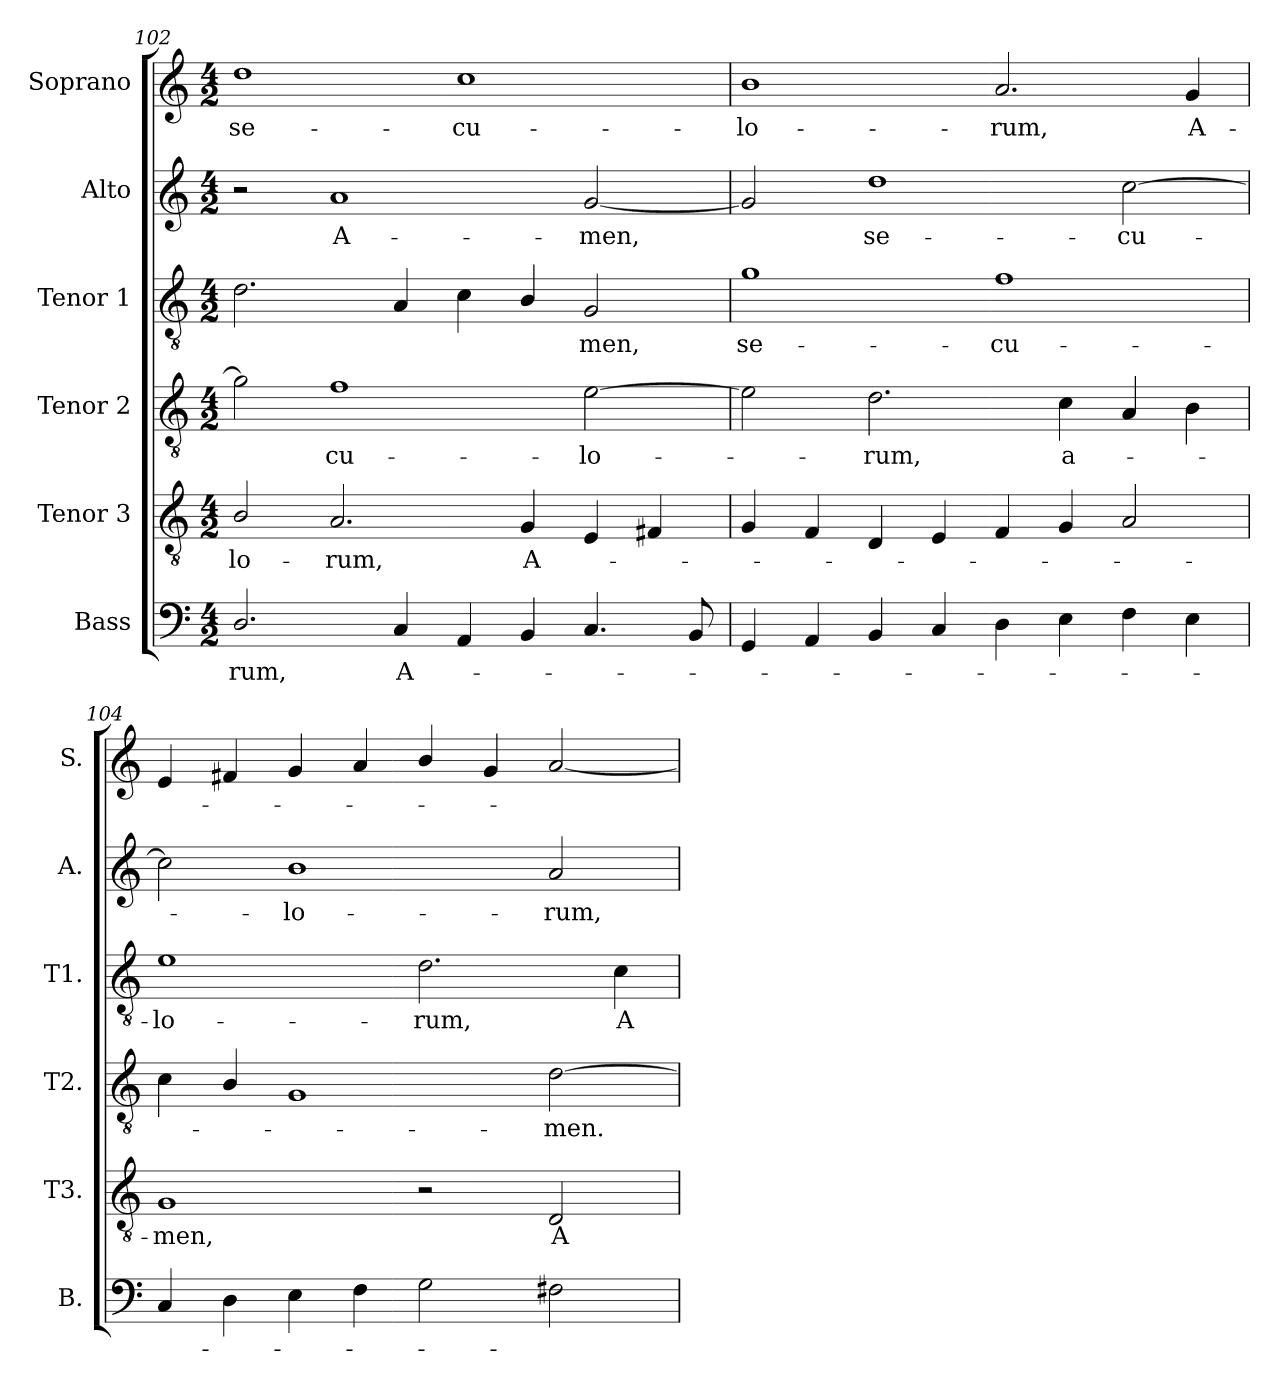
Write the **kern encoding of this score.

**kern	**text	**kern	**text	**kern	**text	**kern	**text	**kern	**text	**kern	**text
*part6	*part6	*part5	*part5	*part4	*part4	*part3	*part3	*part2	*part2	*part1	*part1
*staff6	*staff6	*staff5	*staff5	*staff4	*staff4	*staff3	*staff3	*staff2	*staff2	*staff1	*staff1
*I"Bass	*	*I"Tenor 3	*	*I"Tenor 2	*	*I"Tenor 1	*	*I"Alto	*	*I"Soprano	*
*I'B.	*	*I'T3.	*	*I'T2.	*	*I'T1.	*	*I'A.	*	*I'S.	*
*clefF4	*	*clefGv2	*	*clefGv2	*	*clefGv2	*	*clefG2	*	*clefG2	*
*	*	*ITrd7c12	*	*ITrd7c12	*	*ITrd7c12	*	*	*	*	*
*k[]	*	*k[]	*	*k[]	*	*k[]	*	*k[]	*	*k[]	*
*C:	*	*C:	*	*C:	*	*C:	*	*C:	*	*C:	*
*M4/2	*	*M4/2	*	*M4/2	*	*M4/2	*	*M4/2	*	*M4/2	*
=102	=102	=102	=102	=102	=102	=102	=102	=102	=102	=102	=102
!	!LO:LY:b:color=#000000	!	!	!	!	!	!	!	!	!	!
!	!	!	!LO:LY:b:color=#000000	!	!	!	!	!	!	!	!
!	!	!	!	!	!	!	!	!	!	!	!LO:LY:b:color=#000000
2.Di/	-rum,	2BBi/	-lo-	2Gi\]	.	2.Di\	.	2r	.	1ddi	se-
!	!	!	!LO:LY:b:color=#000000	!	!	!	!	!	!	!	!
!	!	!	!	!	!LO:LY:b:color=#000000	!	!	!	!	!	!
!	!	!	!	!	!	!	!	!	!LO:LY:b:color=#000000	!	!
.	.	2.AAi/	-rum,	1Fi	-cu-	.	.	1ai	A-	.	.
!	!LO:LY:b:color=#000000	!	!	!	!	!	!	!	!	!	!
4Ci/	A-	.	.	.	.	4AAi/	.	.	.	.	.
!	!	!	!	!	!	!	!	!	!	!	!LO:LY:b:color=#000000
4AAi/	.	.	.	.	.	4Ci\	.	.	.	1cci	-cu-
!	!	!	!LO:LY:b:color=#000000	!	!	!	!	!	!	!	!
4BBi/	.	4GGi/	A-	.	.	4BBi/	.	.	.	.	.
!	!	!	!	!	!LO:LY:b:color=#000000	!	!	!	!	!	!
!	!	!	!	!	!	!	!LO:LY:b:color=#000000	!	!	!	!
!	!	!	!	!	!	!	!	!	!LO:LY:b:color=#000000	!	!
4.Ci/	.	4EEi/	.	[2Ei\	-lo-	2GGi/	-men,	[2gi/	-men,	.	.
.	.	4FF#Xi/	.	.	.	.	.	.	.	.	.
8BBi/	.	.	.	.	.	.	.	.	.	.	.
!!LO:PB:g=z
=103	=103	=103	=103	=103	=103	=103	=103	=103	=103	=103	=103
!	!	!	!	!	!	!	!LO:LY:b:color=#000000	!	!	!	!
!	!	!	!	!	!	!	!	!	!	!	!LO:LY:b:color=#000000
4GGi/	.	4GGi/	.	2Ei\]	.	1Gi	se-	2gi/]	.	1bi	-lo-
4AAi/	.	4FFi/	.	.	.	.	.	.	.	.	.
!	!	!	!	!	!LO:LY:b:color=#000000	!	!	!	!	!	!
!	!	!	!	!	!	!	!	!	!LO:LY:b:color=#000000	!	!
4BBi/	.	4DDi/	.	2.Di\	-rum,	.	.	1ddi	se-	.	.
4Ci/	.	4EEi/	.	.	.	.	.	.	.	.	.
!	!	!	!	!	!	!	!LO:LY:b:color=#000000	!	!	!	!
!	!	!	!	!	!	!	!	!	!	!	!LO:LY:b:color=#000000
4Di\	.	4FFi/	.	.	.	1Fi	-cu-	.	.	2.ai/	-rum,
!	!	!	!	!	!LO:LY:b:color=#000000	!	!	!	!	!	!
4Ei\	.	4GGi/	.	4Ci\	a-	.	.	.	.	.	.
!	!	!	!	!	!	!	!	!	!LO:LY:b:color=#000000	!	!
4Fi\	.	2AAi/	.	4AAi/	.	.	.	[2cci\	-cu-	.	.
!	!	!	!	!	!	!	!	!	!	!	!LO:LY:b:color=#000000
4Ei\	.	.	.	4BBi\	.	.	.	.	.	4gi/	A-
=104	=104	=104	=104	=104	=104	=104	=104	=104	=104	=104	=104
!	!	!	!LO:LY:b:color=#000000	!	!	!	!	!	!	!	!
!	!	!	!	!	!	!	!LO:LY:b:color=#000000	!	!	!	!
4Ci/	.	1GGi	-men,	4Ci\	.	1Ei	-lo-	2cci\]	.	4ei/	.
4Di\	.	.	.	4BBi/	.	.	.	.	.	4f#Xi/	.
!	!	!	!	!	!	!	!	!	!LO:LY:b:color=#000000	!	!
4Ei\	.	.	.	1GGi	.	.	.	1bi	-lo-	4gi/	.
4Fi\	.	.	.	.	.	.	.	.	.	4ai/	.
!	!	!	!	!	!	!	!LO:LY:b:color=#000000	!	!	!	!
2Gi\	.	2r	.	.	.	2.Di\	-rum,	.	.	4bi/	.
.	.	.	.	.	.	.	.	.	.	4gi/	.
!	!	!	!LO:LY:b:color=#000000	!	!	!	!	!	!	!	!
!	!	!	!	!	!LO:LY:b:color=#000000	!	!	!	!	!	!
!	!	!	!	!	!	!	!	!	!LO:LY:b:color=#000000	!	!
2F#Xi\	.	2DDi/	A-	[2Di\	-men.	.	.	2ai/	-rum,	[2ai/	.
!	!	!	!	!	!	!	!LO:LY:b:color=#000000	!	!	!	!
.	.	.	.	.	.	4Ci\	A-	.	.	.	.
=	=	=	=	=	=	=	=	=	=	=	=
*-	*-	*-	*-	*-	*-	*-	*-	*-	*-	*-	*-
